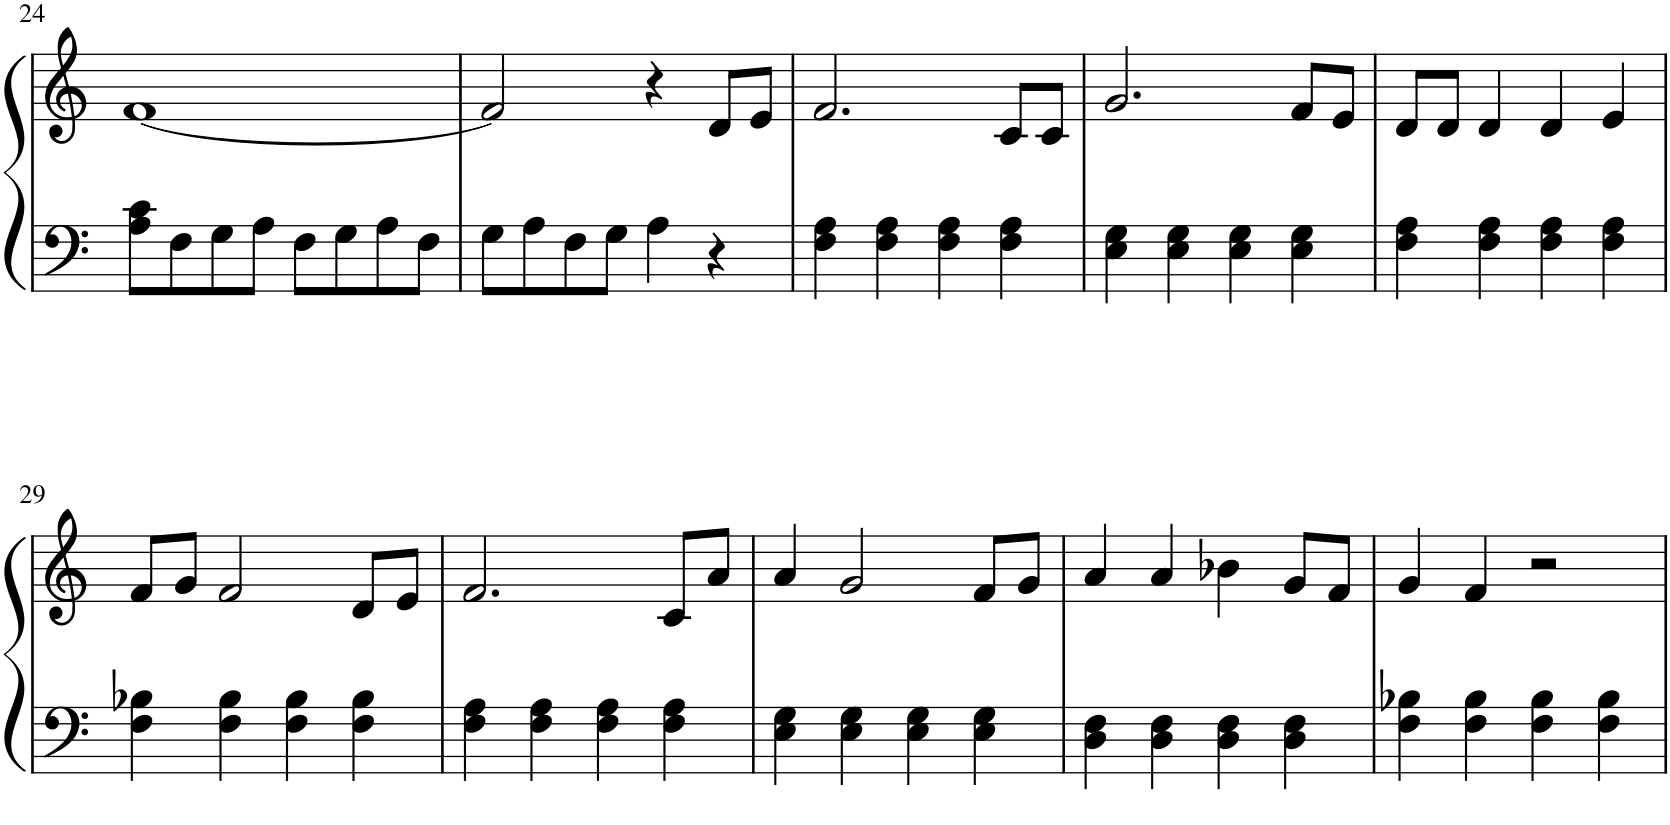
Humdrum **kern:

**kern	**kern
*part1	*part1
*staff2	*staff1
*I"Piano	*
*I'Pno.	*
!!LO:PB:g=z
*clefF4	*clefG2
*k[]	*k[]
*M4/4	*M4/4
=24	=24
8A\ 8c\L	[1f
8F\	.
8G\	.
8A\J	.
8F\L	.
8G\	.
8A\	.
8F\J	.
=25	=25
8G\L	2f/]
8A\	.
8F\	.
8G\J	.
4A\	4r
4r	8d/L
.	8e/J
=26	=26
4F\ 4A\	2.f/
4F\ 4A\	.
4F\ 4A\	.
4F\ 4A\	8c/L
.	8c/J
=27	=27
4E\ 4G\	2.g/
4E\ 4G\	.
4E\ 4G\	.
4E\ 4G\	8f/L
.	8e/J
=28	=28
4F\ 4A\	8d/L
.	8d/J
4F\ 4A\	4d/
4F\ 4A\	4d/
4F\ 4A\	4e/
!!LO:LB:g=z
=29	=29
4F\ 4B-X\	8f/L
.	8g/J
4F\ 4B-\	2f/
4F\ 4B-\	.
4F\ 4B-\	8d/L
.	8e/J
=30	=30
4F\ 4A\	2.f/
4F\ 4A\	.
4F\ 4A\	.
4F\ 4A\	8c/L
.	8a/J
=31	=31
4E\ 4G\	4a/
4E\ 4G\	2g/
4E\ 4G\	.
4E\ 4G\	8f/L
.	8g/J
=32	=32
4D\ 4F\	4a/
4D\ 4F\	4a/
4D\ 4F\	4b-X\
4D\ 4F\	8g/L
.	8f/J
=33	=33
4F\ 4B-X\	4g/
4F\ 4B-\	4f/
4F\ 4B-\	2r
4F\ 4B-\	.
=	=
*-	*-
